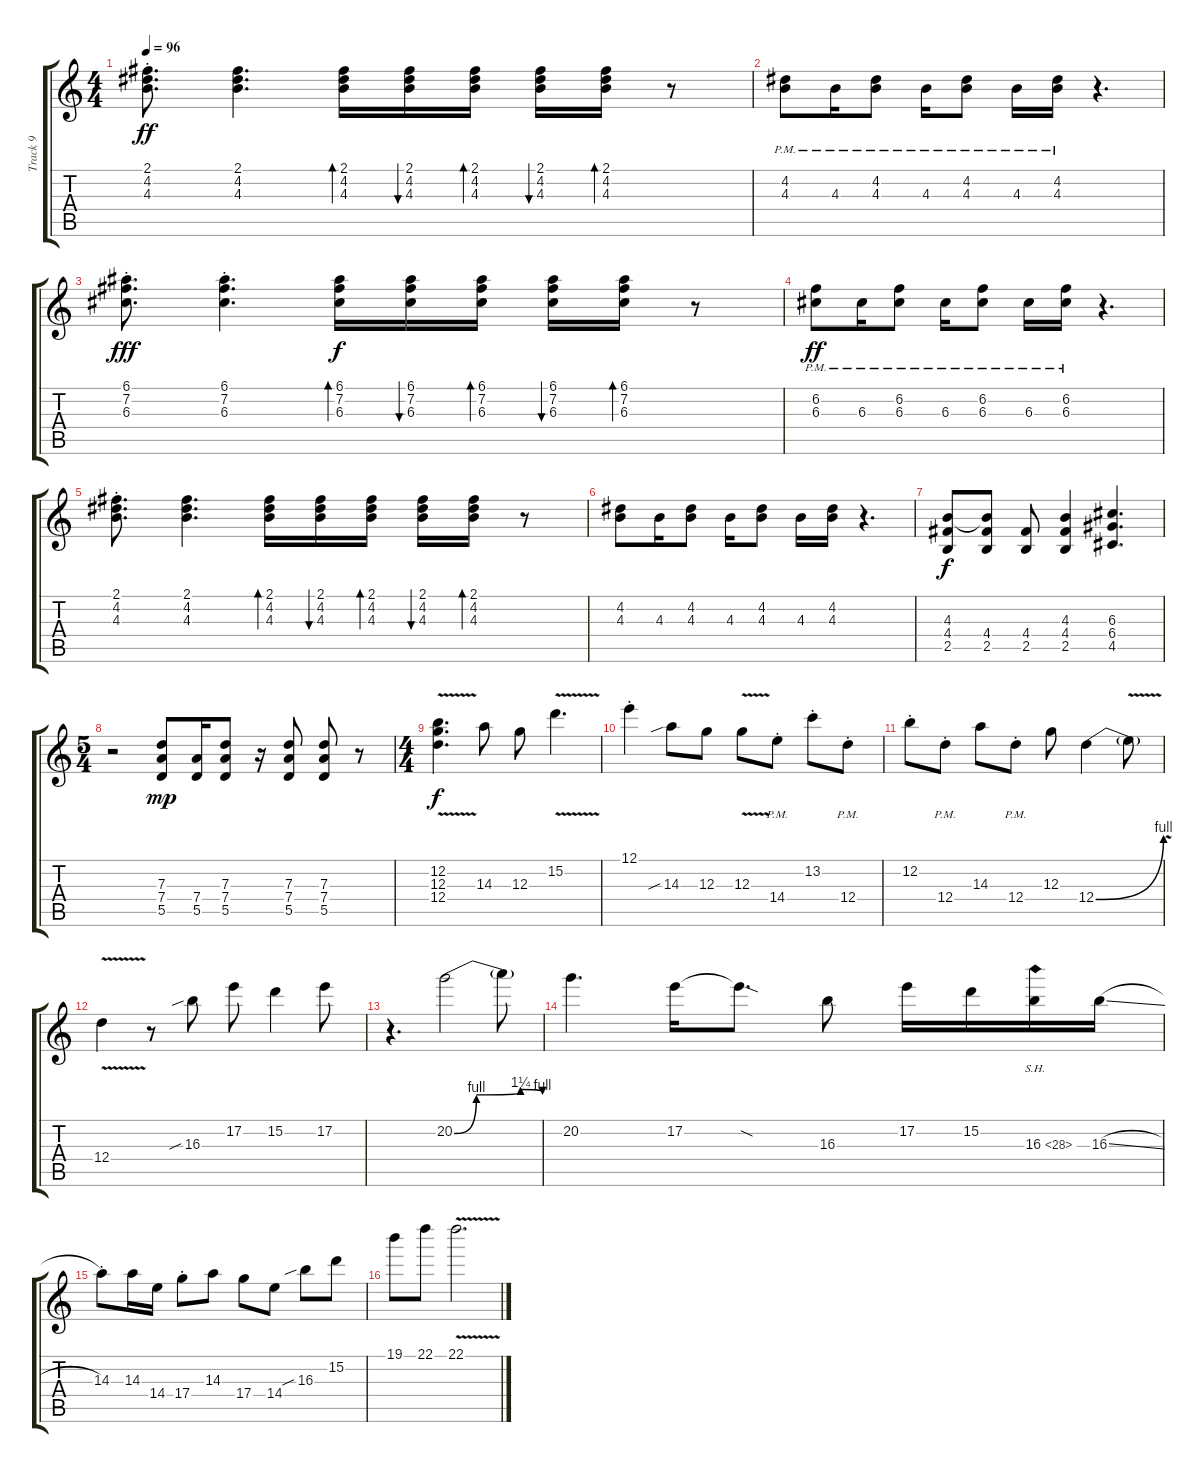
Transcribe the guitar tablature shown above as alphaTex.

\track ("Track 9" "Track 9") {instrument electricguitarmuted}
\staff {score tabs}
\tuning (E4 B3 G3 D3 A2 E2) {hide}
\ts (4 4)
\tempo 96
\clef g2
\ks c
(2.1 4.2{st} 4.3{st}).8{d dy ff} (2.1 4.2 4.3).4{d} (2.1 4.2 4.3).16{bd 60} (2.1 4.2 4.3).16{bu 60} (2.1 4.2 4.3).16{bd 60} (2.1 4.2 4.3).16{bu 60} (2.1 4.2 4.3).16{bd 60} r.8 |
(4.2{pm} 4.3{pm}).8 4.3{pm}.16 (4.2{pm} 4.3{pm}).8 4.3{pm}.16 (4.2{pm} 4.3{pm}).8 4.3{pm}.16 (4.2{pm} 4.3{pm}).16 r.4{d} |
(6.1{st} 7.2{st} 6.3{st}).8{d dy fff} (6.1{st} 7.2{st} 6.3{st}).4{d} (6.1 7.2 6.3).16{bd 60 dy f} (6.1 7.2 6.3).16{bu 60} (6.1 7.2 6.3).16{bd 60} (6.1 7.2 6.3).16{bu 60} (6.1 7.2 6.3).16{bd 60} r.8 |
(6.2{pm} 6.3{pm}).8{dy ff} 6.3{pm}.16 (6.2{pm} 6.3{pm}).8 6.3{pm}.16 (6.2{pm} 6.3{pm}).8 6.3{pm}.16 (6.2{pm} 6.3{pm}).16 r.4{d} |
(2.1 4.2{st} 4.3{st}).8{d} (2.1 4.2 4.3).4{d} (2.1 4.2 4.3).16{bd 60} (2.1 4.2 4.3).16{bu 60} (2.1 4.2 4.3).16{bd 60} (2.1 4.2 4.3).16{bu 60} (2.1 4.2 4.3).16{bd 60} r.8 |
(4.2 4.3).8 4.3.16 (4.2 4.3).8 4.3.16 (4.2 4.3).8 4.3.16 (4.2 4.3).16 r.4{d} |
(4.3 4.4 2.5).8{dy f volume 10 instrument distortionguitar} (4.3{t} 4.4 2.5).8 (4.4 2.5).8 (4.3 4.4 2.5).4 (6.3 6.4 4.5).4{d} |
\ts (5 4)
r.2 (7.3 7.4 5.5).8{dy mp} (7.4 5.5).16 (7.3 7.4 5.5).8 r.16 (7.3 7.4 5.5).8 (7.3 7.4 5.5).8 r.8 |
\ts (4 4)
(12.2{v} 12.3{v} 12.4{v}).4{d dy f volume 12} 14.3.8 12.3.8 15.2{v}.4{d} |
12.1{st}.4 14.3{sib}.8 12.3.8 12.3{v}.8 14.4{pm st}.8 13.2{st}.8 12.4{pm st}.8 |
12.2{st}.8 12.4{pm st}.8 14.3.8 12.4{pm st}.8 12.3.8 12.4{be (bend 0 0 60 4)}.4 12.4{v t}.8 |
12.4{v}.4 r.8 16.3{sib}.8 17.2.8 15.2.4 17.2.8 |
r.4{d} 20.2{be (custom 0 0 15 4 45 5 60 4)}.2 20.2{t}.8 |
20.2.4{d} 17.2.16 17.2{sod t}.8{d} 16.3.8 17.2.16 15.2.16 16.3{sh 12}.16 16.3{sl}.16 |
14.3{st}.8 14.3.16 14.4.16 17.4{st}.8 14.3.8 17.4.8 14.4.8 16.3{sib}.8 15.2.8 |
19.1.8 22.1.8 22.1{v}.2{d}
